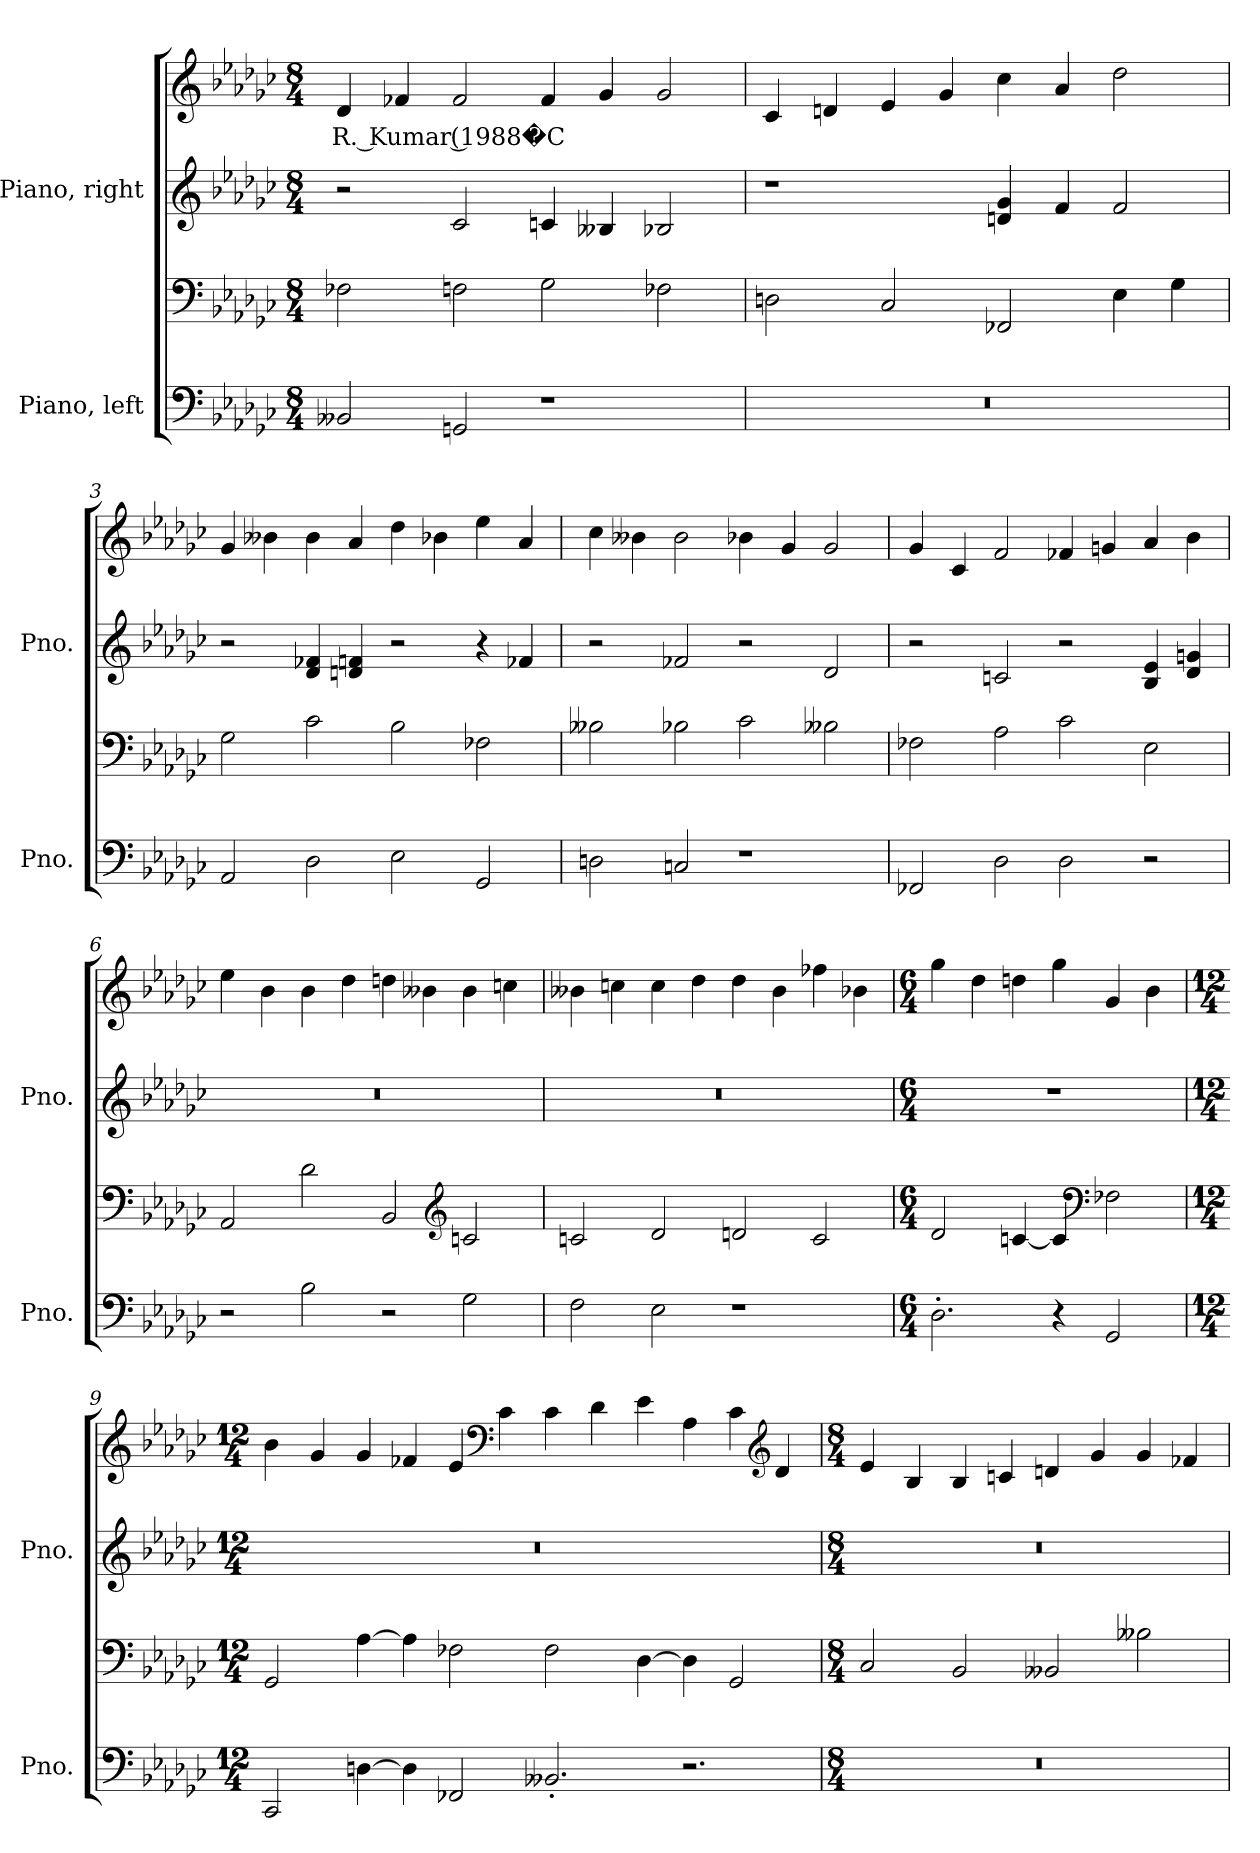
**kern	**kern	**kern	**kern	**text
*part2	*part2	*part1	*part1	*part1
*staff4	*staff3	*staff2	*staff1	*staff1
*I"Piano, left	*	*I"Piano, right	*	*
*I'Pno.	*	*I'Pno.	*	*
*clefF4	*clefF4	*clefG2	*clefG2	*
*k[b-e-a-d-g-c-]	*k[b-e-a-d-g-c-]	*k[b-e-a-d-g-c-]	*k[b-e-a-d-g-c-]	*
*M8/4	*M8/4	*M8/4	*M8/4	*
*MM60	*MM60	*MM60	*MM60	*
=1	=1	=1	=1	=1
!	!	!	!	!LO:LY:b
2BB--X/	2F-X\	2r	4d-/	R. Kumar (1988�C
.	.	.	4f-X/	.
2GGn/	2Fn\	2c-/	2f-/	.
1r	2G-\	4cn/	4f-/	.
.	.	4B--X/	4g-/	.
.	2F-X\	2B-X/	2g-/	.
=2	=2	=2	=2	=2
0r	2Dn\	1r	4c-/	.
.	.	.	4dn/	.
.	2C-/	.	4e-/	.
.	.	.	4g-/	.
.	2FF-X/	4dn/ 4g-/	4cc-\	.
.	.	4f/	4a-/	.
.	4E-\	2f/	2dd-\	.
.	4G-\	.	.	.
!!LO:LB:g=z
=3	=3	=3	=3	=3
2AA-/	2G-\	2r	4g-/	.
.	.	.	4b--X\	.
2D-\	2c-\	4d-/ 4f-X/	4b--\	.
.	.	4dn/ 4fn/	4a-/	.
2E-\	2B-\	2r	4dd-\	.
.	.	.	4b-X\	.
2GG-/	2F-X\	4r	4ee-\	.
.	.	4f-X/	4a-/	.
=4	=4	=4	=4	=4
2Dn\	2B--X\	2r	4cc-\	.
.	.	.	4b--X\	.
2Cn/	2B-X\	2f-X/	2b--\	.
1r	2c-\	2r	4b-X\	.
.	.	.	4g-/	.
.	2B--X\	2d-/	2g-/	.
=5	=5	=5	=5	=5
2FF-X/	2F-X\	2r	4g-/	.
.	.	.	4c-/	.
2D-\	2A-\	2cn/	2f/	.
2D-\	2c-\	2r	4f-X/	.
.	.	.	4gn/	.
2r	2E-\	4B-/ 4e-/	4a-/	.
.	.	4d-/ 4gn/	4b-\	.
!!LO:LB:g=z
=6	=6	=6	=6	=6
2r	2AA-/	0r	4ee-\	.
.	.	.	4b-\	.
2B-\	2d-\	.	4b-\	.
.	.	.	4dd-\	.
2r	2BB-/	.	4ddn\	.
.	.	.	4b--X\	.
*	*clefG2	*	*	*
2G-\	2cn/	.	4b--\	.
.	.	.	4ccn\	.
=7	=7	=7	=7	=7
2F\	2cn/	0r	4b--X\	.
.	.	.	4ccn\	.
2E-\	2d-/	.	4cc\	.
.	.	.	4dd-\	.
1r	2dn/	.	4dd-\	.
.	.	.	4b--\	.
.	2c/	.	4ff-X\	.
.	.	.	4b-X\	.
=8	=8	=8	=8	=8
*M6/4	*M6/4	*M6/4	*M6/4	*
2.D-'\	2d-/	1.r	4gg-\	.
.	.	.	4dd-\	.
.	[4cn/	.	4ddn\	.
4r	4c/]	.	4gg-\	.
*	*clefF4	*	*	*
2GG-/	2F-X\	.	4g-/	.
.	.	.	4b-\	.
!!LO:PB:g=z
=9	=9	=9	=9	=9
*M12/4	*M12/4	*M12/4	*M12/4	*
2CC-/	2GG-/	0.r	4b-\	.
.	.	.	4g-/	.
[4Dn\	[4A-\	.	4g-/	.
4D\]	4A-\]	.	4f-X/	.
2FF-X/	2F-X\	.	4e-/	.
*	*	*	*clefF4	*
.	.	.	4c-\	.
2.BB--X'/	2F-\	.	4c-\	.
.	.	.	4d-\	.
.	[4D-\	.	4e-\	.
2.r	4D-\]	.	4A-\	.
.	2GG-/	.	4c-\	.
*	*	*	*clefG2	*
.	.	.	4d-/	.
=10	=10	=10	=10	=10
*M8/4	*M8/4	*M8/4	*M8/4	*
0r	2C-/	0r	4e-/	.
.	.	.	4B-/	.
.	2BB-/	.	4B-/	.
.	.	.	4cn/	.
.	2BB--X/	.	4dn/	.
.	.	.	4g-/	.
.	2B--X\	.	4g-/	.
.	.	.	4f-X/	.
=	=	=	=	=
*-	*-	*-	*-	*-
